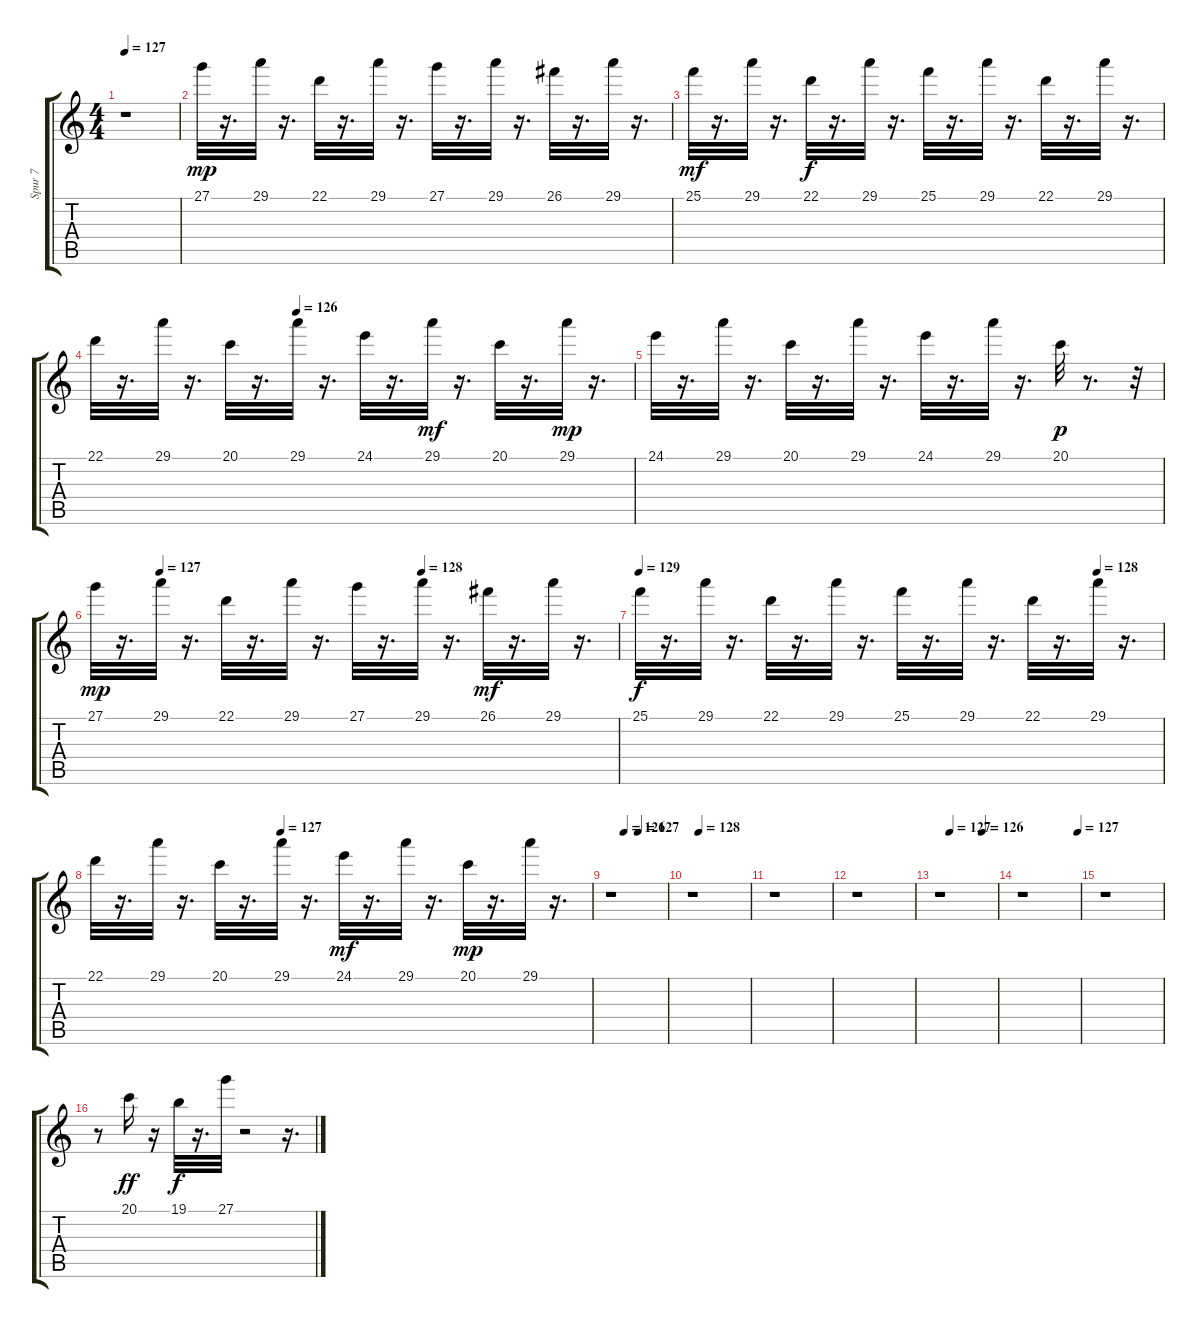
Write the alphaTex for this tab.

\track ("Spur 7" "Spur 7") {instrument pad5bowed}
\staff {score tabs}
\tuning (E4 B3 G3 D3 A2 E2) {hide}
\ts (4 4)
\tempo 127
\clef g2
\ks c
r.1{dy mp} |
27.1.32 r.16{d} 29.1.32 r.16{d} 22.1.32 r.16{d} 29.1.32 r.16{d} 27.1.32 r.16{d} 29.1.32 r.16{d} 26.1.32 r.16{d} 29.1.32 r.16{d} |
25.1.32{dy mf} r.16{d} 29.1.32 r.16{d} 22.1.32{dy f} r.16{d} 29.1.32 r.16{d} 25.1.32 r.16{d} 29.1.32 r.16{d} 22.1.32 r.16{d} 29.1.32 r.16{d} |
\tempo (126 0.375)
22.1.32 r.16{d} 29.1.32 r.16{d} 20.1.32 r.16{d} 29.1.32 r.16{d} 24.1.32 r.16{d} 29.1.32{dy mf} r.16{d} 20.1.32 r.16{d} 29.1.32{dy mp} r.16{d} |
24.1.32 r.16{d} 29.1.32 r.16{d} 20.1.32 r.16{d} 29.1.32 r.16{d} 24.1.32 r.16{d} 29.1.32 r.16{d} 20.1.32{dy p} r.8{d} r.32 |
\tempo (127 0.125)
\tempo (128 0.625)
27.1.32{dy mp} r.16{d} 29.1.32 r.16{d} 22.1.32 r.16{d} 29.1.32 r.16{d} 27.1.32 r.16{d} 29.1.32 r.16{d} 26.1.32{dy mf} r.16{d} 29.1.32 r.16{d} |
\tempo 129
\tempo (128 0.875)
25.1.32{dy f} r.16{d} 29.1.32 r.16{d} 22.1.32 r.16{d} 29.1.32 r.16{d} 25.1.32 r.16{d} 29.1.32 r.16{d} 22.1.32 r.16{d} 29.1.32 r.16{d} |
\tempo (127 0.375)
22.1.32 r.16{d} 29.1.32 r.16{d} 20.1.32 r.16{d} 29.1.32 r.16{d} 24.1.32{dy mf} r.16{d} 29.1.32 r.16{d} 20.1.32{dy mp} r.16{d} 29.1.32 r.16{d} |
\tempo (126 0.25)
\tempo (127 0.5)
r.1 |
\tempo (128 0.125)
r.1 |
r.1 |
r.1 |
\tempo (127 0.1875)
\tempo (126 0.75)
r.1 |
\tempo (127 0.96875)
r.1 |
r.1 |
r.8 20.1.16{dy ff volume 10 balance 0} r.16 19.1.32{dy f} r.16{d} 27.1.32 r.2 r.16{d}
